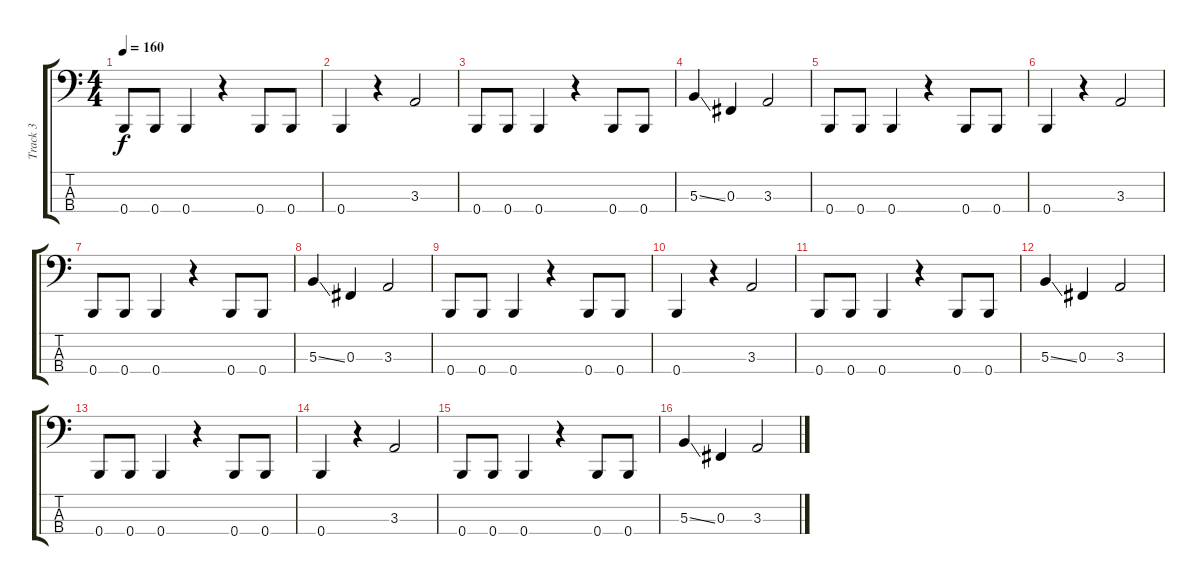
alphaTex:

\track ("Track 3" "Track 3") {instrument electricbassfinger}
\staff {score tabs}
\tuning (E2 B1 Gb1 B0) {hide}
\ts (4 4)
\tempo 160
\clef f4
\ks c
0.4.8{dy f} 0.4.8 0.4.4 r.4 0.4.8 0.4.8 |
0.4.4 r.4 3.3.2 |
0.4.8 0.4.8 0.4.4 r.4 0.4.8 0.4.8 |
5.3{ss}.4 0.3.4 3.3.2 |
0.4.8 0.4.8 0.4.4 r.4 0.4.8 0.4.8 |
0.4.4 r.4 3.3.2 |
0.4.8 0.4.8 0.4.4 r.4 0.4.8 0.4.8 |
5.3{ss}.4 0.3.4 3.3.2 |
0.4.8 0.4.8 0.4.4 r.4 0.4.8 0.4.8 |
0.4.4 r.4 3.3.2 |
0.4.8 0.4.8 0.4.4 r.4 0.4.8 0.4.8 |
5.3{ss}.4 0.3.4 3.3.2 |
0.4.8 0.4.8 0.4.4 r.4 0.4.8 0.4.8 |
0.4.4 r.4 3.3.2 |
0.4.8 0.4.8 0.4.4 r.4 0.4.8 0.4.8 |
5.3{ss}.4 0.3.4 3.3.2
